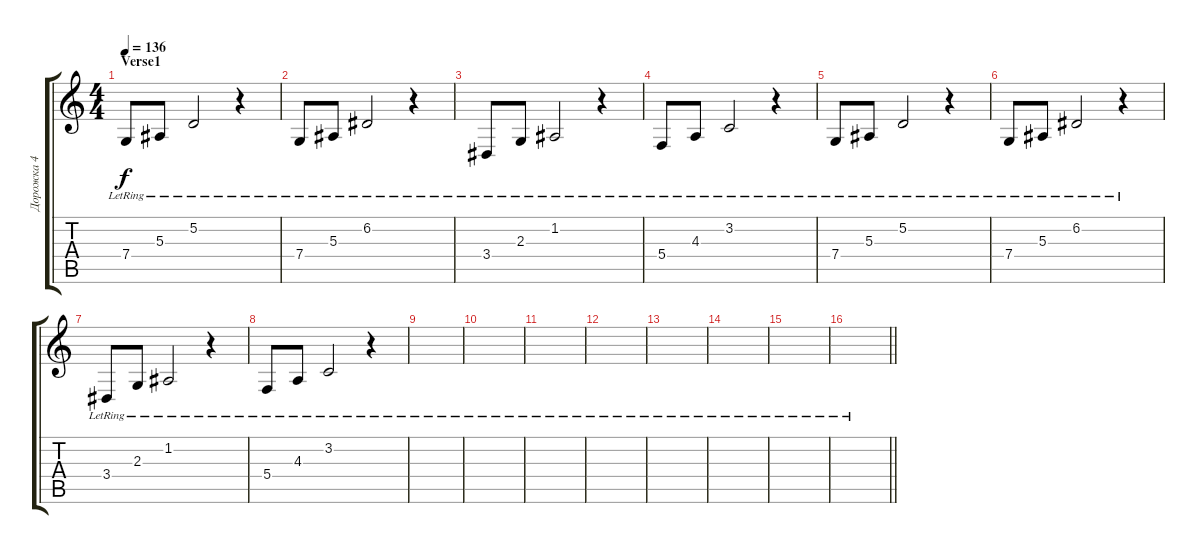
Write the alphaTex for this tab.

\track ("Дорожка 4" "Дорожка 4") {instrument harpsichord}
\staff {score tabs}
\tuning (D4 A3 F3 C3 G2 D2) {hide}
\ts (4 4)
\section ("" "Verse1")
\tempo 136
\clef g2
\ks c
7.4{lr}.8{dy f} 5.3{lr}.8 5.2{lr}.2 r.4 |
7.4{lr}.8 5.3{lr}.8 6.2{lr}.2 r.4 |
3.4{lr}.8 2.3{lr}.8 1.2{lr}.2 r.4 |
5.4{lr}.8 4.3{lr}.8 3.2{lr}.2 r.4 |
7.4{lr}.8 5.3{lr}.8 5.2{lr}.2 r.4 |
7.4{lr}.8 5.3{lr}.8 6.2{lr}.2 r.4 |
3.4{lr}.8 2.3{lr}.8 1.2{lr}.2 r.4 |
5.4{lr}.8 4.3{lr}.8 3.2{lr}.2 r.4 |
|
|
|
|
|
|
|
\barLineRight lightlight
